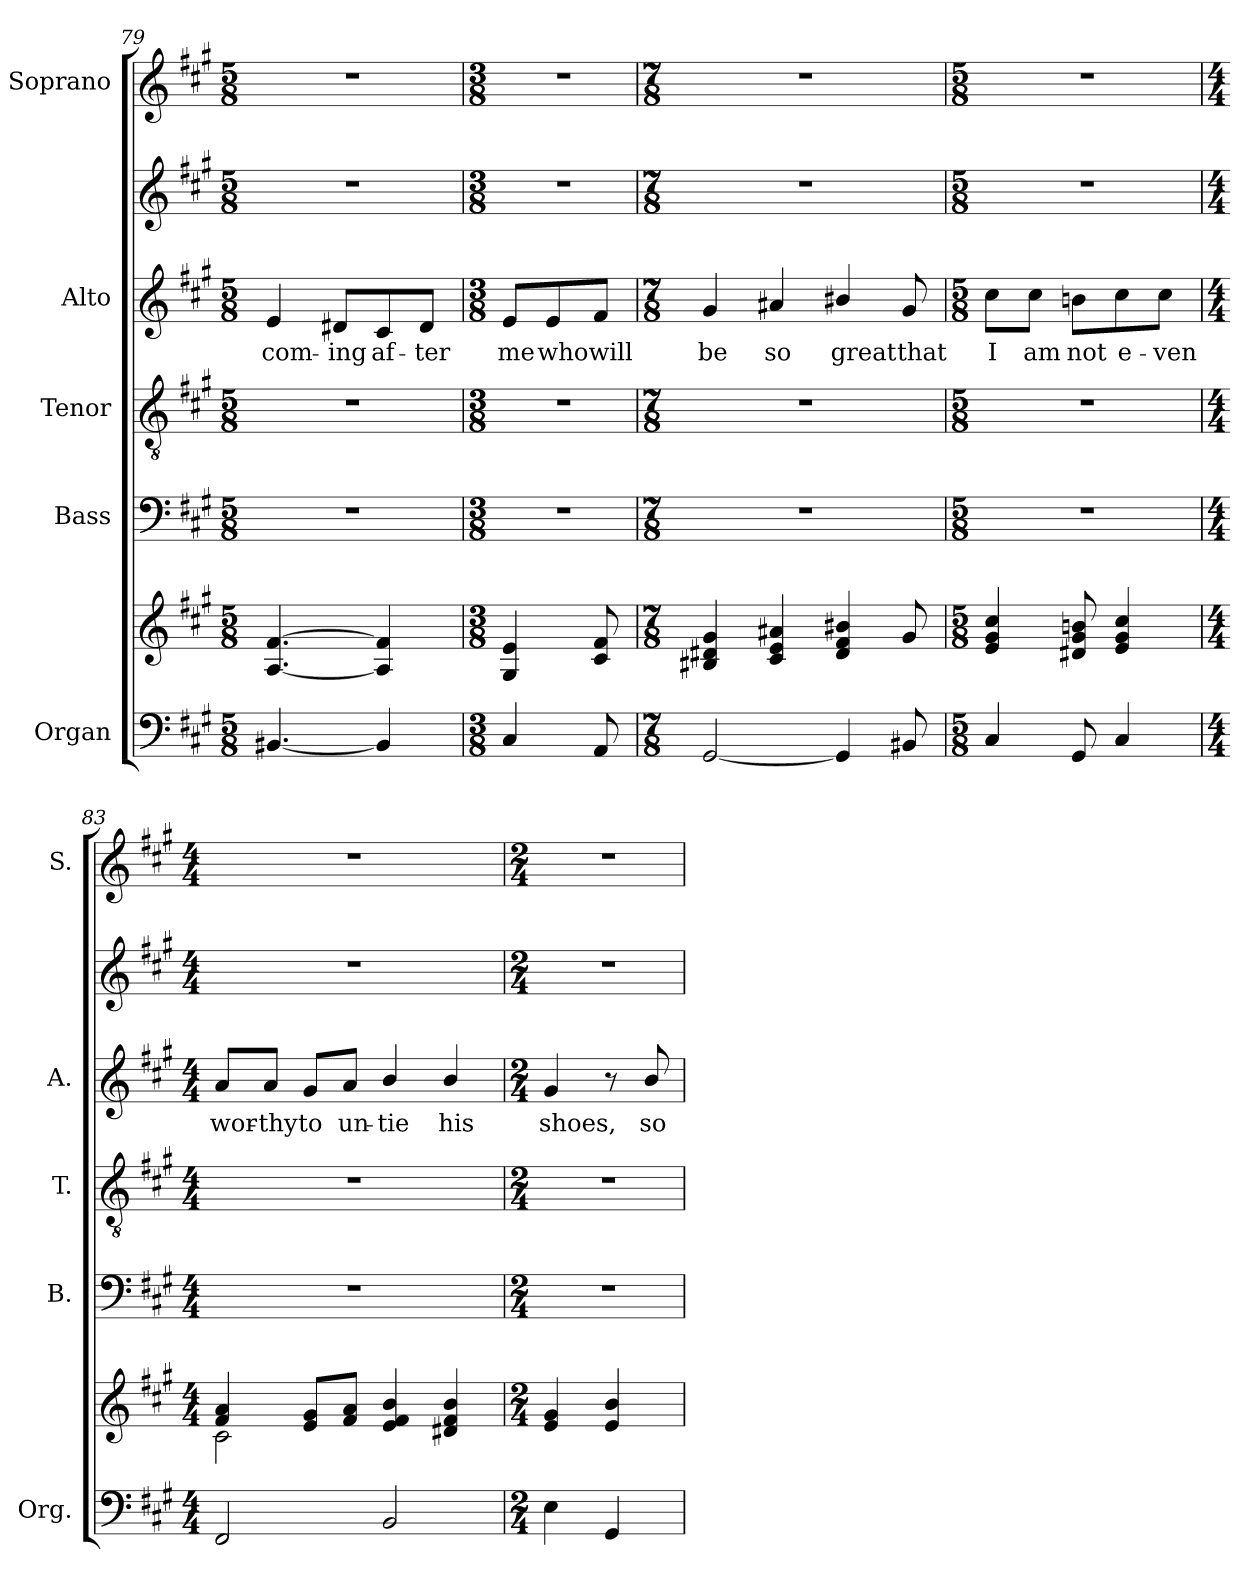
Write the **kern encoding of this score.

**kern	**kern	**kern	**kern	**kern	**text	**kern	**kern
*part5	*part5	*part4	*part3	*part2	*part2	*part2	*part1
*staff7	*staff6	*staff5	*staff4	*staff3	*staff3	*staff2	*staff1
*I"Organ	*	*I"Bass	*I"Tenor	*I"Alto	*	*	*I"Soprano
*I'Org.	*	*I'B.	*I'T.	*I'A.	*	*	*I'S.
*clefF4	*clefG2	*clefF4	*clefGv2	*clefG2	*	*clefG2	*clefG2
*	*	*	*ITrd7c12	*	*	*	*
*k[f#c#g#]	*k[f#c#g#]	*k[f#c#g#]	*k[f#c#g#]	*k[f#c#g#]	*	*k[f#c#g#]	*k[f#c#g#]
*A:	*A:	*A:	*A:	*A:	*	*A:	*A:
*M5/8	*M5/8	*M5/8	*M5/8	*M5/8	*	*M5/8	*M5/8
=79	=79	=79	=79	=79	=79	=79	=79
!	!	!LO:N:vis=1	!LO:N:vis=1	!	!	!	!
!	!	!	!	!	!LO:LY:b:color=#000000	!LO:N:vis=1	!LO:N:vis=1
[4.BB#Xi/	[4.Ai/ [4.f#i	8%5r	8%5r	4ei/	com-	8%5r	8%5r
!	!	!	!	!	!LO:LY:b:color=#000000	!	!
.	.	.	.	8d#Xi/L	-ing	.	.
!	!	!	!	!	!LO:LY:b:color=#000000	!	!
4BB#i/]	4Ai/] 4f#i]	.	.	8c#i/	af-	.	.
!	!	!	!	!	!LO:LY:b:color=#000000	!	!
.	.	.	.	8d#i/J	-ter	.	.
=80	=80	=80	=80	=80	=80	=80	=80
*M3/8	*M3/8	*M3/8	*M3/8	*M3/8	*	*M3/8	*M3/8
!	!	!LO:N:vis=1	!LO:N:vis=1	!	!	!	!
!	!	!	!	!	!LO:LY:b:color=#000000	!LO:N:vis=1	!LO:N:vis=1
4C#i/	4G#i/ 4ei	4.r	4.r	8ei/L	me	4.r	4.r
!	!	!	!	!	!LO:LY:b:color=#000000	!	!
.	.	.	.	8ei/	who	.	.
!	!	!	!	!	!LO:LY:b:color=#000000	!	!
8AAi/	8c#i/ 8f#i	.	.	8f#i/J	will	.	.
=81	=81	=81	=81	=81	=81	=81	=81
*M7/8	*M7/8	*M7/8	*M7/8	*M7/8	*	*M7/8	*M7/8
!	!	!LO:N:vis=1	!LO:N:vis=1	!	!	!	!
!	!	!	!	!	!LO:LY:b:color=#000000	!LO:N:vis=1	!LO:N:vis=1
[2GG#i/	4B#Xi/ 4d#Xi 4g#i	2..r	2..r	4g#i/	be	2..r	2..r
!	!	!	!	!	!LO:LY:b:color=#000000	!	!
.	4c#i/ 4ei 4a#Xi	.	.	4a#Xi/	so	.	.
!	!	!	!	!	!LO:LY:b:color=#000000	!	!
4GG#i/]	4d#i/ 4f#i 4b#Xi	.	.	4b#Xi/	great	.	.
!	!	!	!	!	!LO:LY:b:color=#000000	!	!
8BB#Xi/	8g#i/	.	.	8g#i/	that	.	.
!!LO:LB:g=z
=82	=82	=82	=82	=82	=82	=82	=82
*M5/8	*M5/8	*M5/8	*M5/8	*M5/8	*	*M5/8	*M5/8
!	!	!LO:N:vis=1	!LO:N:vis=1	!	!	!	!
!	!	!	!	!	!LO:LY:b:color=#000000	!LO:N:vis=1	!LO:N:vis=1
4C#i/	4ei/ 4g#i 4cc#i	8%5r	8%5r	8cc#i\L	I	8%5r	8%5r
!	!	!	!	!	!LO:LY:b:color=#000000	!	!
.	.	.	.	8cc#i\J	am	.	.
!	!	!	!	!	!LO:LY:b:color=#000000	!	!
8GG#i/	8d#Xi/ 8g#i 8bni	.	.	8bni\L	not	.	.
!	!	!	!	!	!LO:LY:b:color=#000000	!	!
4C#i/	4ei/ 4g#i 4cc#i	.	.	8cc#i\	e-	.	.
!	!	!	!	!	!LO:LY:b:color=#000000	!	!
.	.	.	.	8cc#i\J	-ven	.	.
=83	=83	=83	=83	=83	=83	=83	=83
*M4/4	*M4/4	*M4/4	*M4/4	*M4/4	*	*M4/4	*M4/4
*	*^	*	*	*	*	*	*
!	!	!	!	!	!	!LO:LY:b:color=#000000	!	!
2FF#i/	4f#i/ 4ai	2c#i\	1r	1r	8ai/L	wor-	1r	1r
!	!	!	!	!	!	!LO:LY:b:color=#000000	!	!
.	.	.	.	.	8ai/J	-thy	.	.
!	!	!	!	!	!	!LO:LY:b:color=#000000	!	!
.	8ei/ 8g#i/L	.	.	.	8g#i/L	to	.	.
!	!	!	!	!	!	!LO:LY:b:color=#000000	!	!
.	8f#i/ 8ai/J	.	.	.	8ai/J	un-	.	.
!	!	!	!	!	!	!LO:LY:b:color=#000000	!	!
2BBi/	4ei/ 4f#i 4bi	2ryy	.	.	4bi/	-tie	.	.
!	!	!	!	!	!	!LO:LY:b:color=#000000	!	!
.	4d#Xi/ 4f#i 4bi	.	.	.	4bi/	his	.	.
*	*v	*v	*	*	*	*	*	*
=84	=84	=84	=84	=84	=84	=84	=84
*M2/4	*M2/4	*M2/4	*M2/4	*M2/4	*	*M2/4	*M2/4
!	!	!LO:N:vis=1	!LO:N:vis=1	!	!	!	!
!	!	!	!	!	!LO:LY:b:color=#000000	!LO:N:vis=1	!LO:N:vis=1
4Ei\	4ei/ 4g#i	2r	2r	4g#i/	shoes,	2r	2r
4GG#i/	4ei/ 4bi	.	.	8r	.	.	.
!	!	!	!	!	!LO:LY:b:color=#000000	!	!
.	.	.	.	8bi/	so	.	.
=	=	=	=	=	=	=	=
*-	*-	*-	*-	*-	*-	*-	*-
